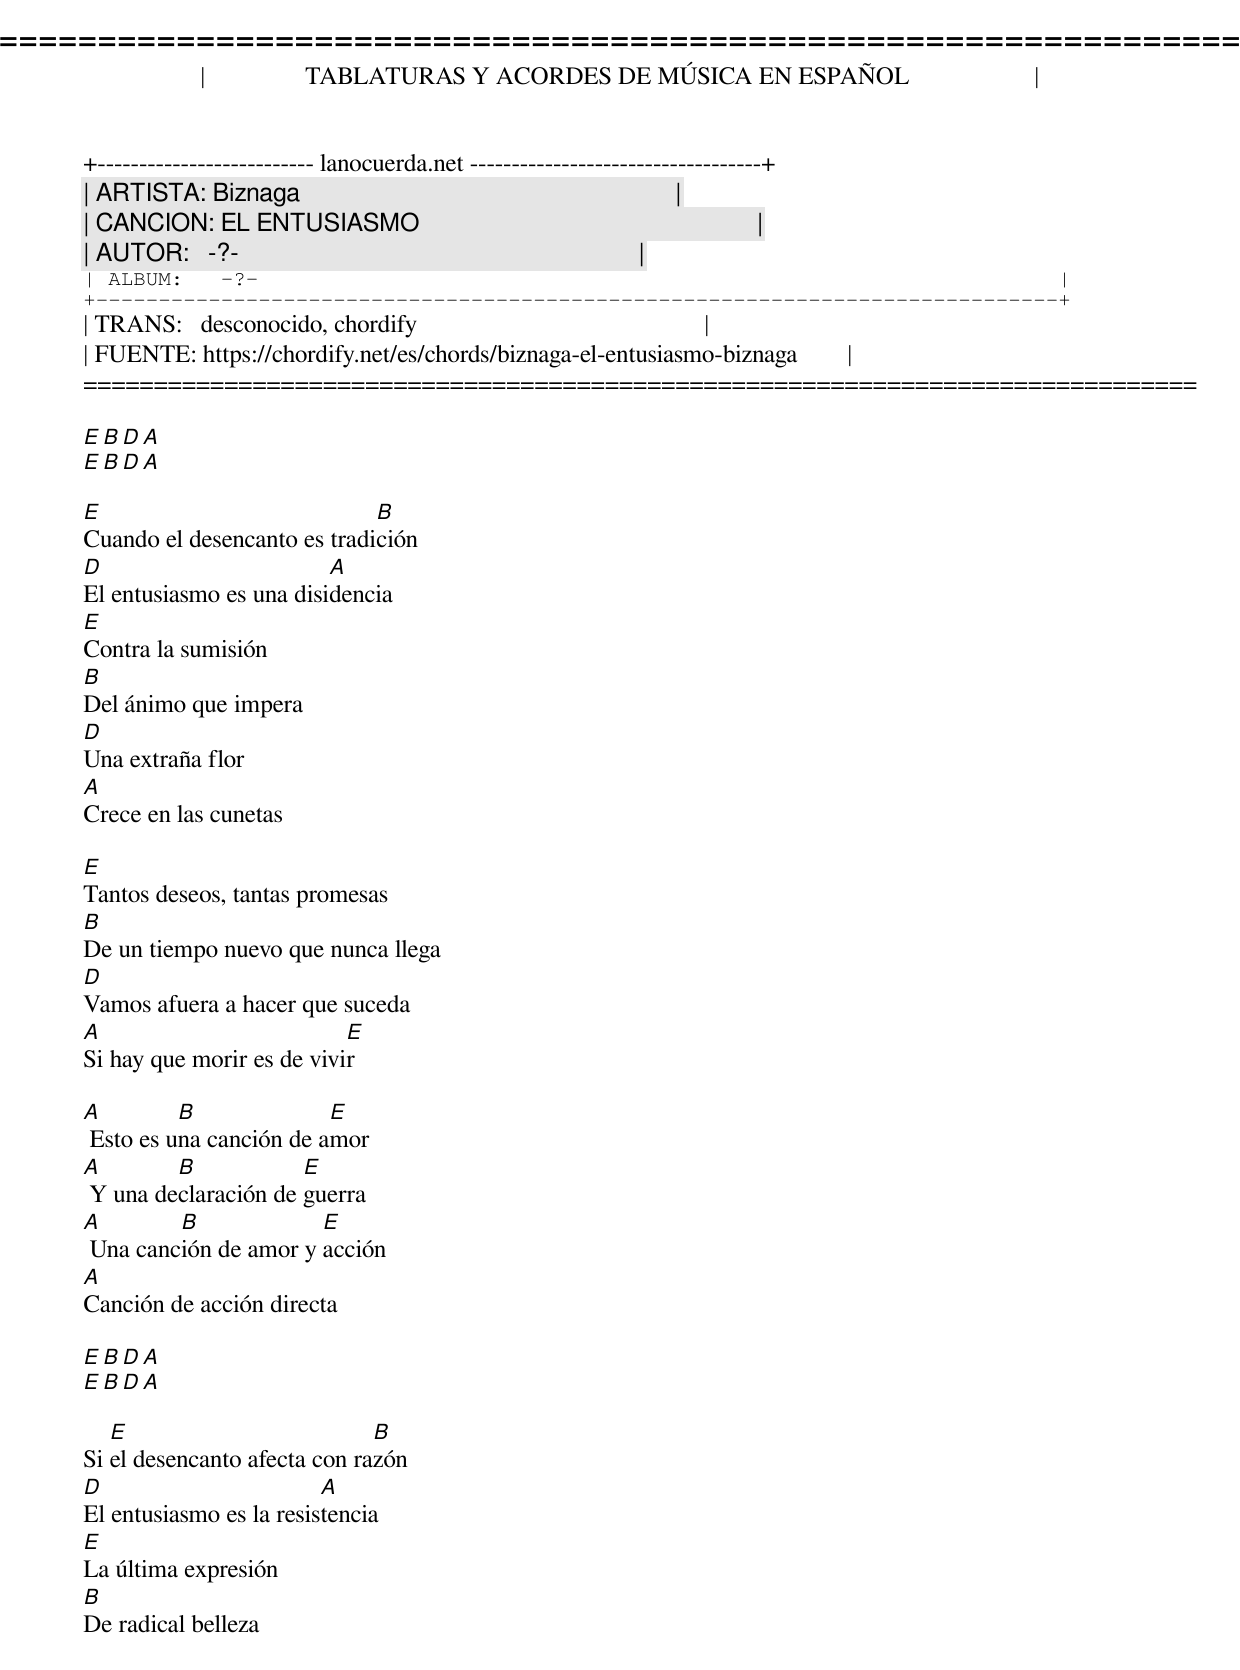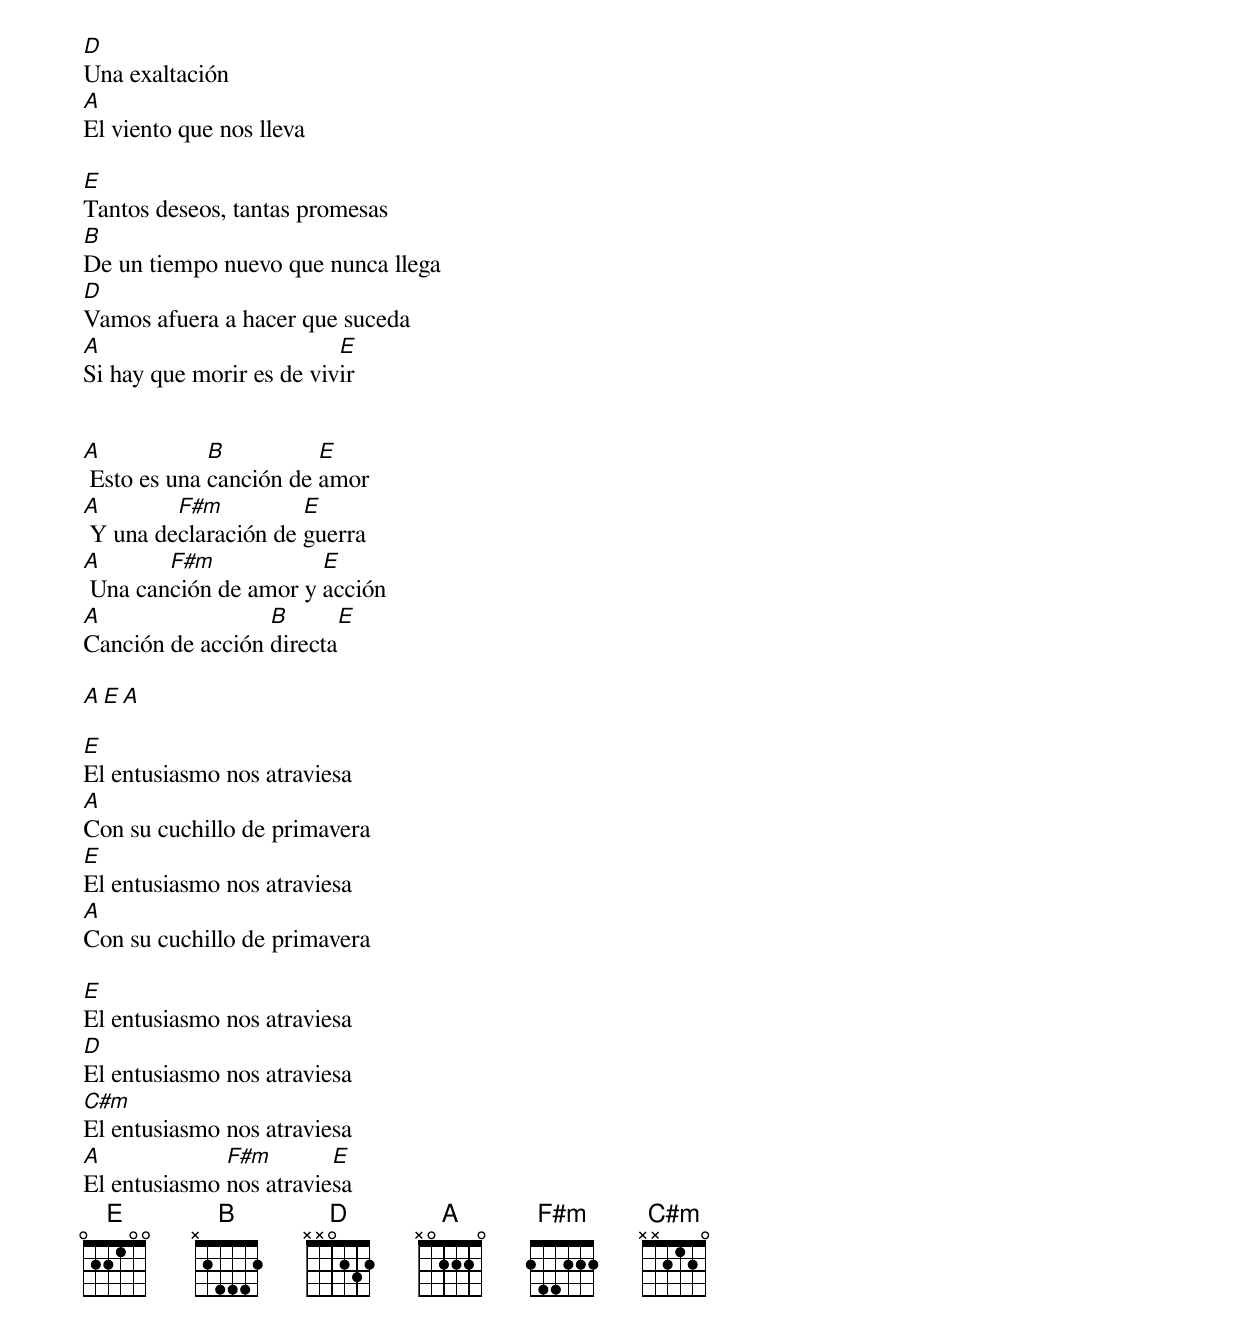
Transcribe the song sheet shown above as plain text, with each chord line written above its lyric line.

===============================================================================
|                TABLATURAS Y ACORDES DE MÚSICA EN ESPAÑOL                    |
+-------------------------- lanocuerda.net -----------------------------------+
| ARTISTA: Biznaga                                                            |
| CANCION: EL ENTUSIASMO                                                      |
| AUTOR:   -?-                                                                |
| ALBUM:   -?-                                                                |
+-----------------------------------------------------------------------------+
| TRANS:   desconocido, chordify                                              |
| FUENTE: https://chordify.net/es/chords/biznaga-el-entusiasmo-biznaga        |
===============================================================================

E B D A
E B D A

E                            B
Cuando el desencanto es tradición
D                        A
El entusiasmo es una disidencia
E
Contra la sumisión
B
Del ánimo que impera
D
Una extraña flor
A
Crece en las cunetas

E
Tantos deseos, tantas promesas
B
De un tiempo nuevo que nunca llega
D
Vamos afuera a hacer que suceda
A                          E
Si hay que morir es de vivir

A         B              E
 Esto es una canción de amor
A        B            E
 Y una declaración de guerra
A        B             E
 Una canción de amor y acción
A
Canción de acción directa

E B D A
E B D A

   E                          B
Si el desencanto afecta con razón
D                        A
El entusiasmo es la resistencia
E
La última expresión
B
De radical belleza
D
Una exaltación
A
El viento que nos lleva

E
Tantos deseos, tantas promesas
B
De un tiempo nuevo que nunca llega
D
Vamos afuera a hacer que suceda
A                         E
Si hay que morir es de vivir


A            B          E
 Esto es una canción de amor
A        F#m          E
 Y una declaración de guerra
A       F#m            E
 Una canción de amor y acción
A                 B      E
Canción de acción directa

A E A

E
El entusiasmo nos atraviesa
A
Con su cuchillo de primavera
E
El entusiasmo nos atraviesa
A
Con su cuchillo de primavera

E
El entusiasmo nos atraviesa
D
El entusiasmo nos atraviesa
C#m
El entusiasmo nos atraviesa
A             F#m        E
El entusiasmo nos atraviesa
